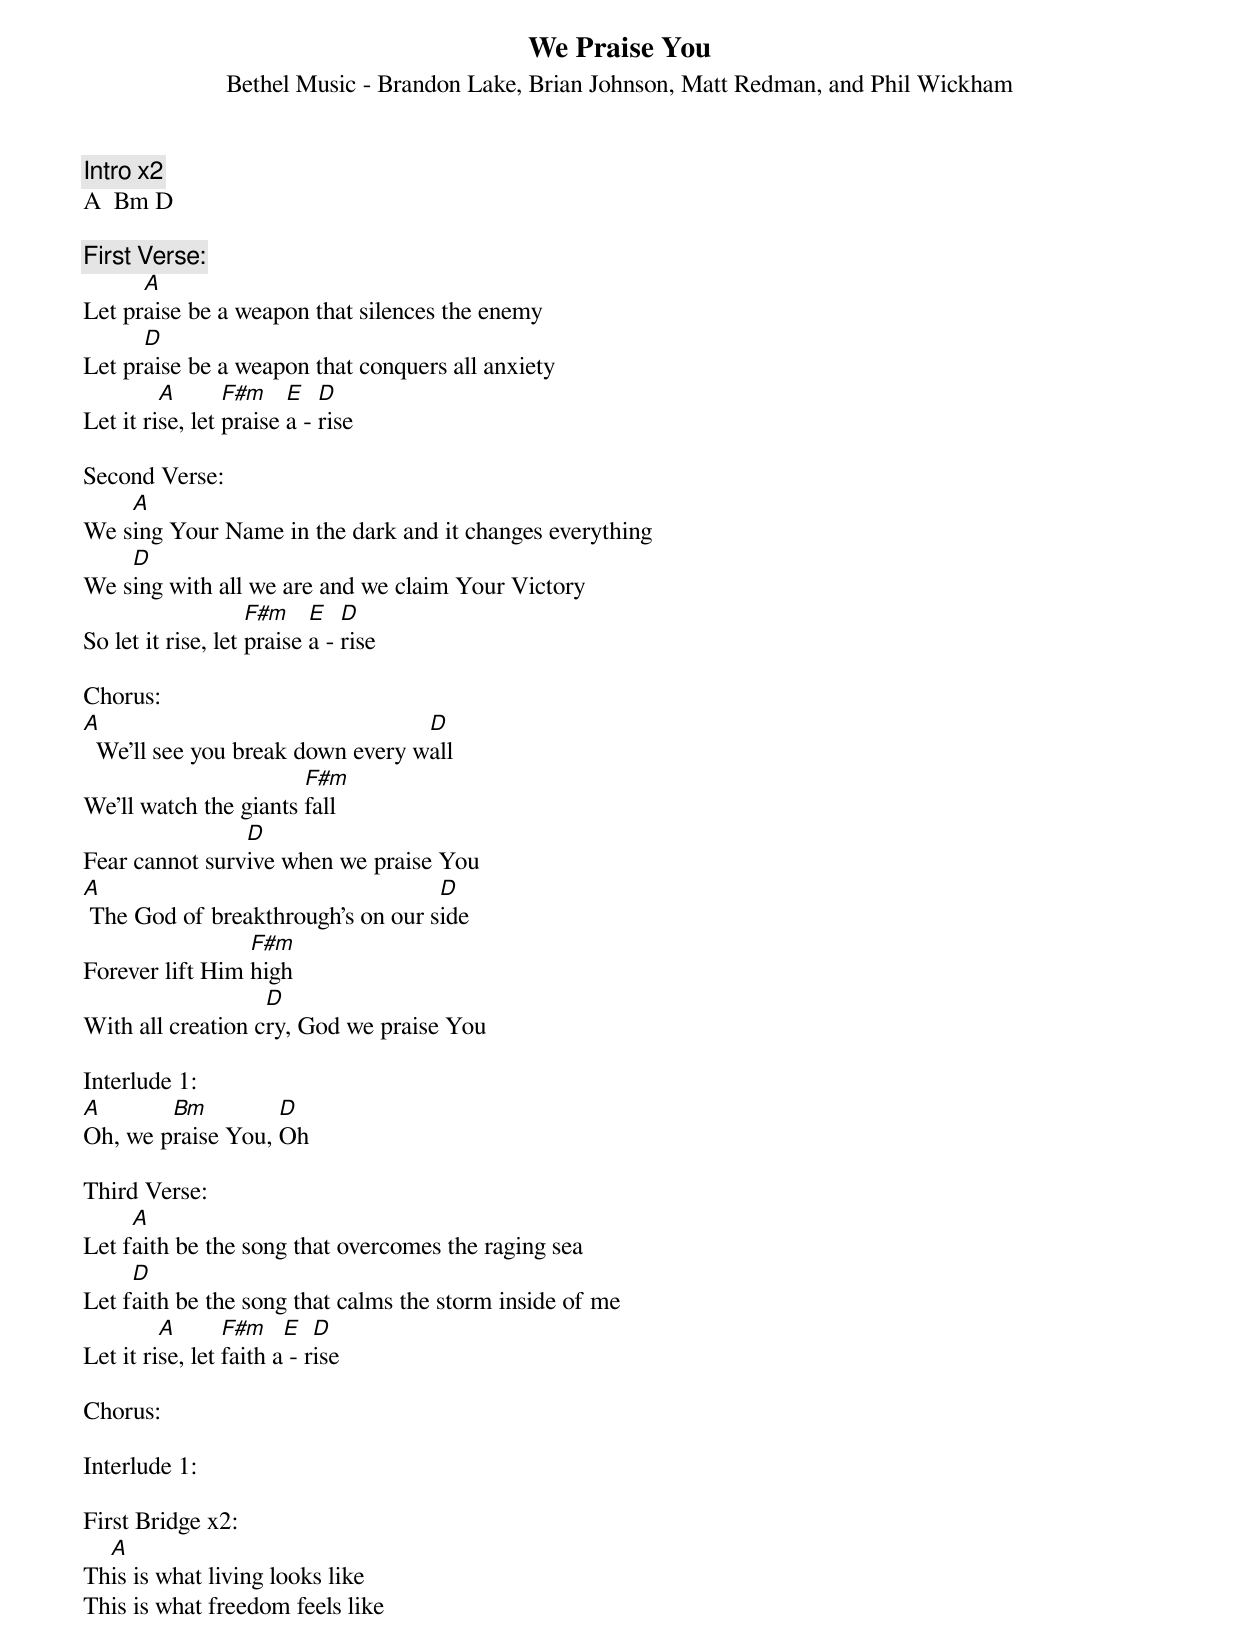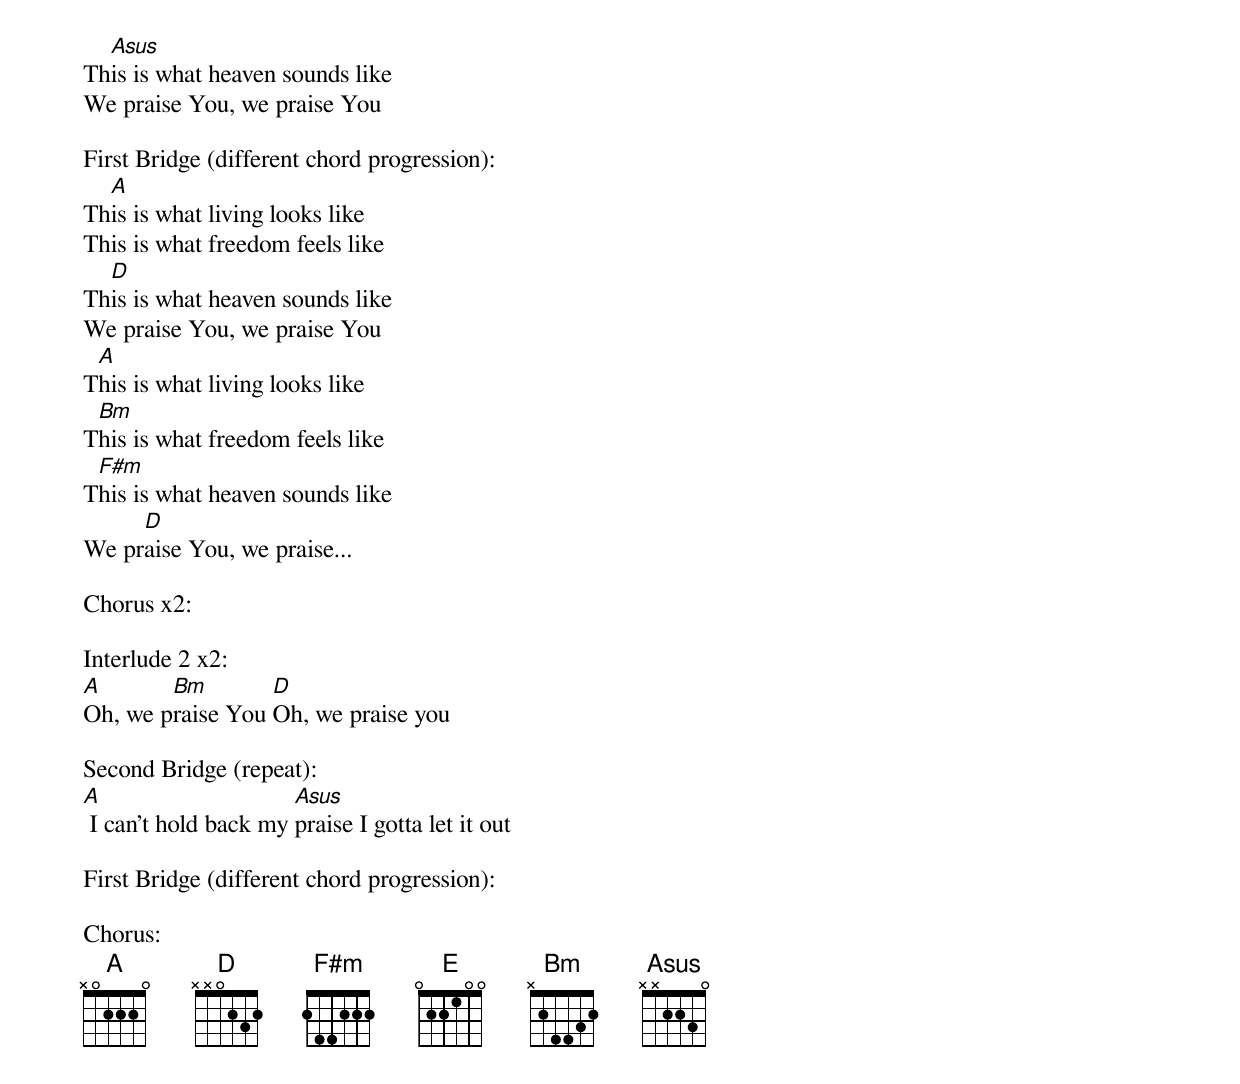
We Praise You
Bethel Music - Brandon Lake, Brian Johnson, Matt Redman, and Phil Wickham

Intro x2
A  Bm D

First Verse:
      A
Let praise be a weapon that silences the enemy
      D
Let praise be a weapon that conquers all anxiety
         A       F#m    E   D
Let it rise, let praise a - rise

Second Verse:
    A
We sing Your Name in the dark and it changes everything
    D
We sing with all we are and we claim Your Victory
                    F#m    E   D
So let it rise, let praise a - rise

Chorus:
A                                 D
  We’ll see you break down every wall
                       F#m
We’ll watch the giants fall
                D
Fear cannot survive when we praise You
A                                  D
 The God of breakthrough’s on our side
                 F#m
Forever lift Him high
                   D
With all creation cry, God we praise You

Interlude 1:
A       Bm         D
Oh, we praise You, Oh

Third Verse:
     A
Let faith be the song that overcomes the raging sea
     D
Let faith be the song that calms the storm inside of me
         A       F#m    E   D
Let it rise, let faith a - rise

Chorus:

Interlude 1:

First Bridge x2:
  A
This is what living looks like
This is what freedom feels like
  Asus
This is what heaven sounds like
We praise You, we praise You

First Bridge (different chord progression):
  A
This is what living looks like
This is what freedom feels like
  D
This is what heaven sounds like
We praise You, we praise You
 A
This is what living looks like
 Bm
This is what freedom feels like
 F#m
This is what heaven sounds like
     D
We praise You, we praise...

Chorus x2:

Interlude 2 x2:
A       Bm        D
Oh, we praise You Oh, we praise you

Second Bridge (repeat):
A                     Asus
 I can't hold back my praise I gotta let it out

First Bridge (different chord progression):

Chorus:
